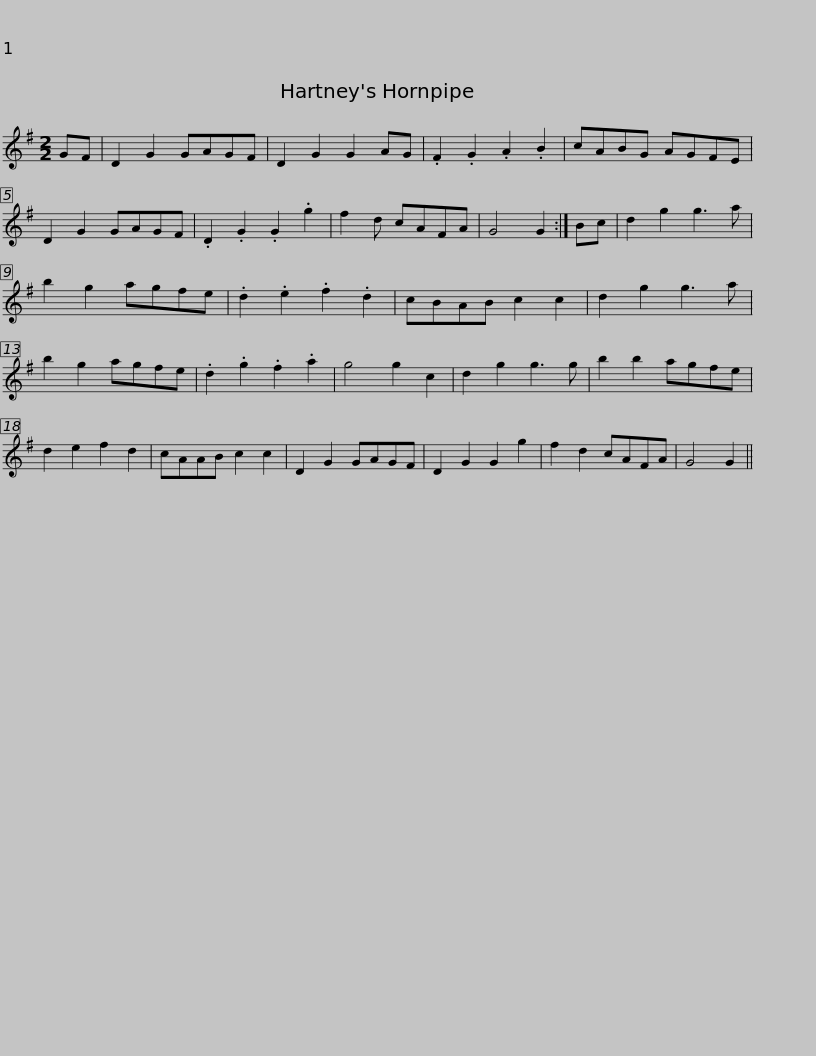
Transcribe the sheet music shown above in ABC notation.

X:1
L:1/8
M:2/2
I:linebreak $
K:G
V:1 treble
V:1
 GF | D2 G2 GAGF | D2 G2 G2 AG | .F2 .G2 .A2 .B2 | cABG AGFE | %5
 D2 G2 GAGF | .D2 .G2 .G2 .g2 | f2 d cAFA |$ G4 G2 :| Bc | %10
 d2 g2 g3 a | b2 g2 agfe | .d2 .e2 .f2 .d2 | cBAB c2 c2 | d2 g2 g3 a | %15
 b2 g2 agfe | .d2 .g2 .f2 .a2 |$ g4 g2 c2 | d2 g2 g3 g | b2 b2 agfe | %20
 d2 e2 f2 d2 | cAAB c2 c2 | D2 G2 GAGF | D2 G2 G2 g2 | f2 d2 cAFA | %25
 G4 G2 || %26
